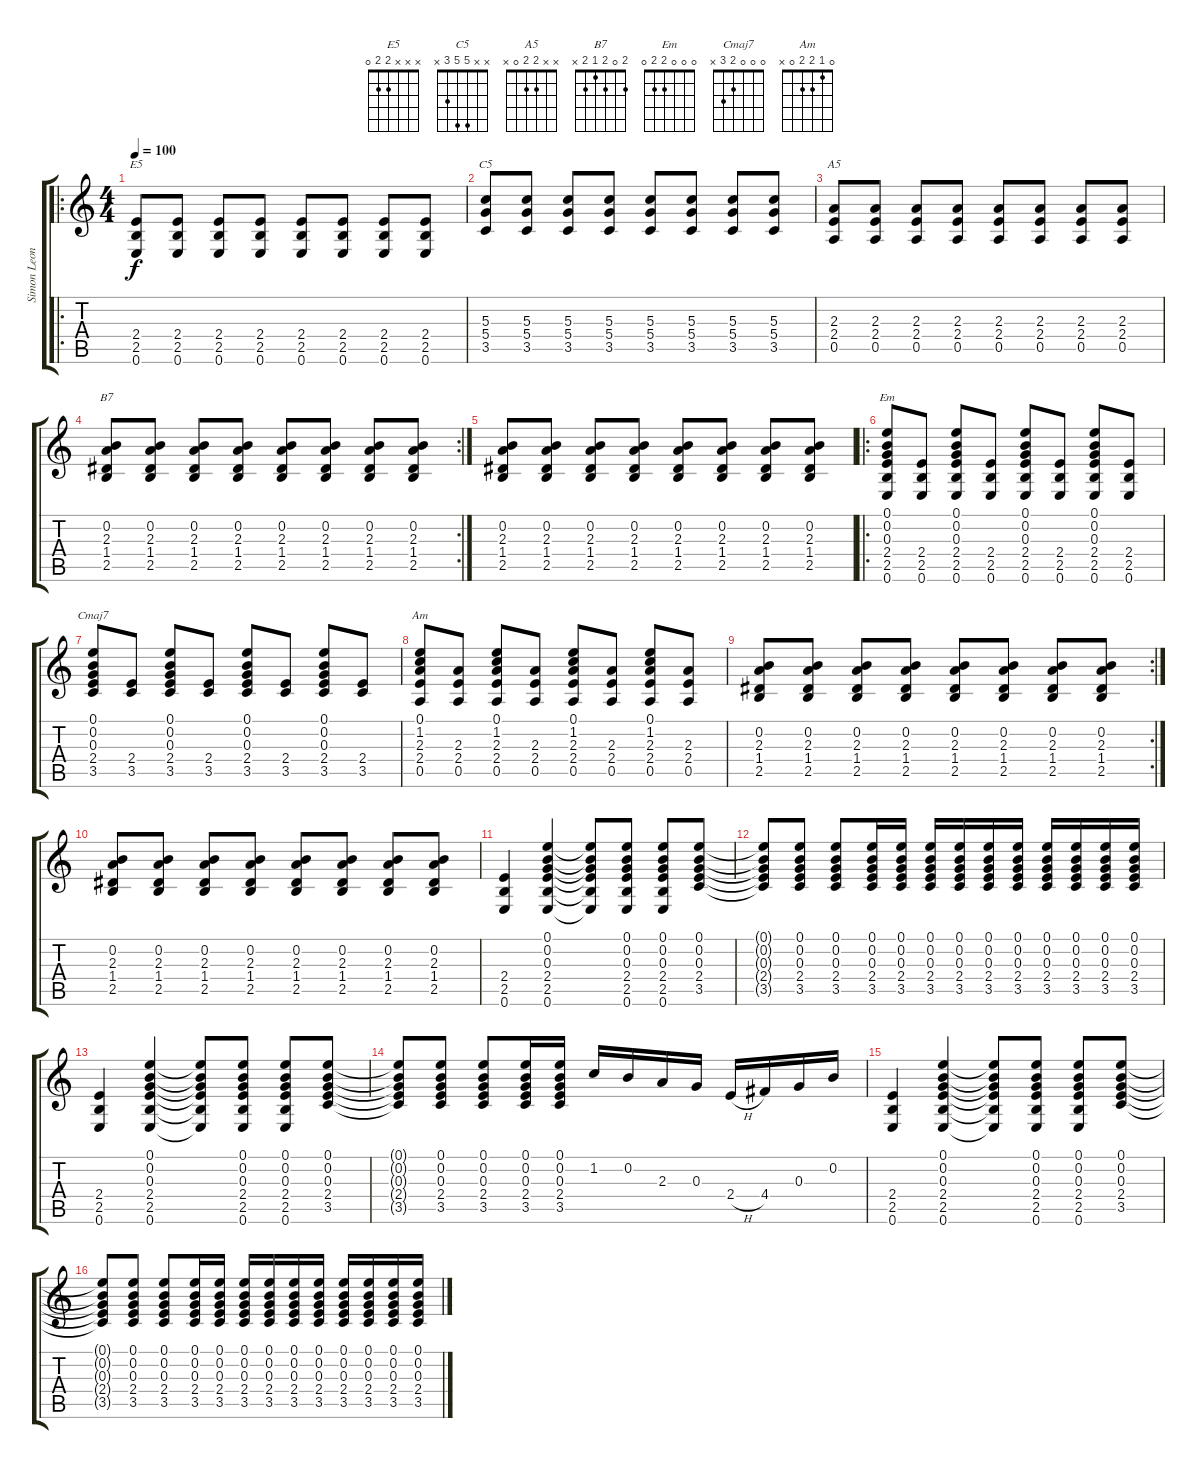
\track ("Simon Leong" "Simon Leon") {instrument acousticguitarsteel}
\staff {score tabs}
\tuning (E4 B3 G3 D3 A2 E2) {hide}
\chord ("E5" x x x 2 2 0)
\chord ("C5" x x 5 5 3 x)
\chord ("A5" x x 2 2 0 x)
\chord ("B7" 2 0 2 1 2 x)
\chord ("Em" 0 0 0 2 2 0)
\chord ("Cmaj7" 0 0 0 2 3 x)
\chord ("Am" 0 1 2 2 0 x)
\ro
\ts (4 4)
\tempo 100
\clef g2
\ks c
(2.4 2.5 0.6).8{ch "E5" dy f} (2.4 2.5 0.6).8 (2.4 2.5 0.6).8 (2.4 2.5 0.6).8 (2.4 2.5 0.6).8 (2.4 2.5 0.6).8 (2.4 2.5 0.6).8 (2.4 2.5 0.6).8 |
(5.3 5.4 3.5).8{ch "C5"} (5.3 5.4 3.5).8 (5.3 5.4 3.5).8 (5.3 5.4 3.5).8 (5.3 5.4 3.5).8 (5.3 5.4 3.5).8 (5.3 5.4 3.5).8 (5.3 5.4 3.5).8 |
(2.3 2.4 0.5).8{ch "A5"} (2.3 2.4 0.5).8 (2.3 2.4 0.5).8 (2.3 2.4 0.5).8 (2.3 2.4 0.5).8 (2.3 2.4 0.5).8 (2.3 2.4 0.5).8 (2.3 2.4 0.5).8 |
\rc 2
(0.2 2.3 1.4 2.5).8{ch "B7"} (0.2 2.3 1.4 2.5).8 (0.2 2.3 1.4 2.5).8 (0.2 2.3 1.4 2.5).8 (0.2 2.3 1.4 2.5).8 (0.2 2.3 1.4 2.5).8 (0.2 2.3 1.4 2.5).8 (0.2 2.3 1.4 2.5).8 |
(0.2 2.3 1.4 2.5).8 (0.2 2.3 1.4 2.5).8 (0.2 2.3 1.4 2.5).8 (0.2 2.3 1.4 2.5).8 (0.2 2.3 1.4 2.5).8 (0.2 2.3 1.4 2.5).8 (0.2 2.3 1.4 2.5).8 (0.2 2.3 1.4 2.5).8 |
\ro
(0.1 0.2 0.3 2.4 2.5 0.6).8{ch "Em"} (2.4 2.5 0.6).8 (0.1 0.2 0.3 2.4 2.5 0.6).8 (2.4 2.5 0.6).8 (0.1 0.2 0.3 2.4 2.5 0.6).8 (2.4 2.5 0.6).8 (0.1 0.2 0.3 2.4 2.5 0.6).8 (2.4 2.5 0.6).8 |
(0.1 0.2 0.3 2.4 3.5).8{ch "Cmaj7"} (2.4 3.5).8 (0.1 0.2 0.3 2.4 3.5).8 (2.4 3.5).8 (0.1 0.2 0.3 2.4 3.5).8 (2.4 3.5).8 (0.1 0.2 0.3 2.4 3.5).8 (2.4 3.5).8 |
(0.1 1.2 2.3 2.4 0.5).8{ch "Am"} (2.3 2.4 0.5).8 (0.1 1.2 2.3 2.4 0.5).8 (2.3 2.4 0.5).8 (0.1 1.2 2.3 2.4 0.5).8 (2.3 2.4 0.5).8 (0.1 1.2 2.3 2.4 0.5).8 (2.3 2.4 0.5).8 |
\rc 2
(0.2 2.3 1.4 2.5).8 (0.2 2.3 1.4 2.5).8 (0.2 2.3 1.4 2.5).8 (0.2 2.3 1.4 2.5).8 (0.2 2.3 1.4 2.5).8 (0.2 2.3 1.4 2.5).8 (0.2 2.3 1.4 2.5).8 (0.2 2.3 1.4 2.5).8 |
(0.2 2.3 1.4 2.5).8 (0.2 2.3 1.4 2.5).8 (0.2 2.3 1.4 2.5).8 (0.2 2.3 1.4 2.5).8 (0.2 2.3 1.4 2.5).8 (0.2 2.3 1.4 2.5).8 (0.2 2.3 1.4 2.5).8 (0.2 2.3 1.4 2.5).8 |
(2.4 2.5 0.6).4 (0.1 0.2 0.3 2.4 2.5 0.6).4 (0.1{t} 0.2{t} 0.3{t} 2.4{t} 2.5{t} 0.6{t}).8 (0.1 0.2 0.3 2.4 2.5 0.6).8 (0.1 0.2 0.3 2.4 2.5 0.6).8 (0.1 0.2 0.3 2.4 3.5).8 |
(0.1{t} 0.2{t} 0.3{t} 2.4{t} 3.5{t}).8 (0.1 0.2 0.3 2.4 3.5).8 (0.1 0.2 0.3 2.4 3.5).8 (0.1 0.2 0.3 2.4 3.5).16 (0.1 0.2 0.3 2.4 3.5).16 (0.1 0.2 0.3 2.4 3.5).16 (0.1 0.2 0.3 2.4 3.5).16 (0.1 0.2 0.3 2.4 3.5).16 (0.1 0.2 0.3 2.4 3.5).16 (0.1 0.2 0.3 2.4 3.5).16 (0.1 0.2 0.3 2.4 3.5).16 (0.1 0.2 0.3 2.4 3.5).16 (0.1 0.2 0.3 2.4 3.5).16 |
(2.4 2.5 0.6).4 (0.1 0.2 0.3 2.4 2.5 0.6).4 (0.1{t} 0.2{t} 0.3{t} 2.4{t} 2.5{t} 0.6{t}).8 (0.1 0.2 0.3 2.4 2.5 0.6).8 (0.1 0.2 0.3 2.4 2.5 0.6).8 (0.1 0.2 0.3 2.4 3.5).8 |
(0.1{t} 0.2{t} 0.3{t} 2.4{t} 3.5{t}).8 (0.1 0.2 0.3 2.4 3.5).8 (0.1 0.2 0.3 2.4 3.5).8 (0.1 0.2 0.3 2.4 3.5).16 (0.1 0.2 0.3 2.4 3.5).16 1.2.16 0.2.16 2.3.16 0.3.16 2.4{h}.16 4.4.16 0.3.16 0.2.16 |
(2.4 2.5 0.6).4 (0.1 0.2 0.3 2.4 2.5 0.6).4 (0.1{t} 0.2{t} 0.3{t} 2.4{t} 2.5{t} 0.6{t}).8 (0.1 0.2 0.3 2.4 2.5 0.6).8 (0.1 0.2 0.3 2.4 2.5 0.6).8 (0.1 0.2 0.3 2.4 3.5).8 |
(0.1{t} 0.2{t} 0.3{t} 2.4{t} 3.5{t}).8 (0.1 0.2 0.3 2.4 3.5).8 (0.1 0.2 0.3 2.4 3.5).8 (0.1 0.2 0.3 2.4 3.5).16 (0.1 0.2 0.3 2.4 3.5).16 (0.1 0.2 0.3 2.4 3.5).16 (0.1 0.2 0.3 2.4 3.5).16 (0.1 0.2 0.3 2.4 3.5).16 (0.1 0.2 0.3 2.4 3.5).16 (0.1 0.2 0.3 2.4 3.5).16 (0.1 0.2 0.3 2.4 3.5).16 (0.1 0.2 0.3 2.4 3.5).16 (0.1 0.2 0.3 2.4 3.5).16
